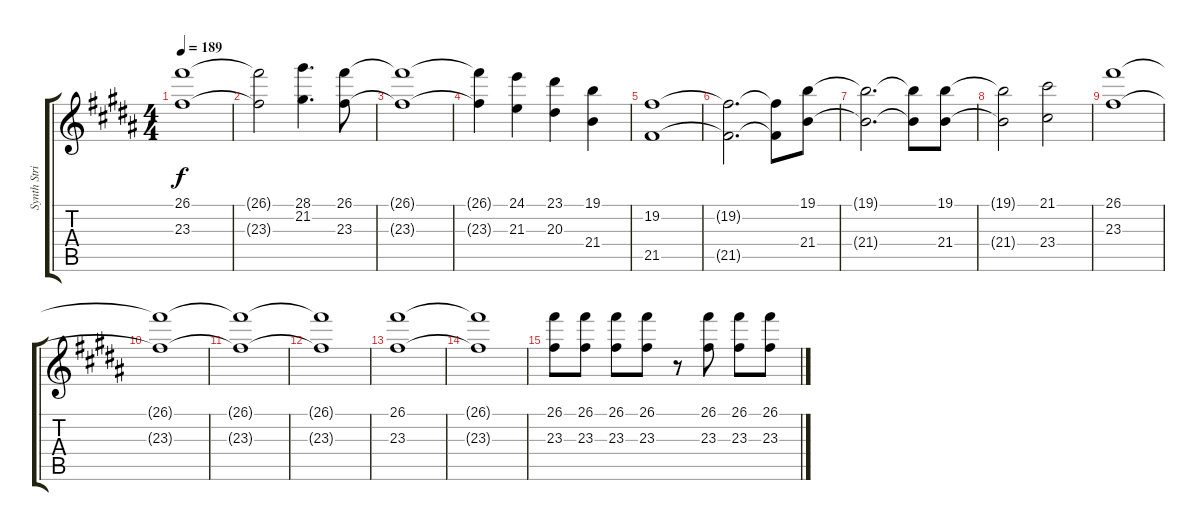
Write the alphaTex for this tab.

\track ("Synth Strings" "Synth Stri") {instrument synthstrings1}
\staff {score tabs}
\tuning (E4 B3 G3 D3 A2 E2) {hide}
\ts (4 4)
\tempo 189
\clef g2
\ks b
(26.1{t} 23.3{t}).1{dy f} |
(26.1{t} 23.3{t}).2 (28.1 21.2).4{d} (26.1 23.3).8 |
(26.1{t} 23.3{t}).1 |
(26.1{t} 23.3{t}).4 (24.1 21.3).4 (23.1 20.3).4 (19.1 21.4).4 |
(19.2 21.5).1 |
(19.2{t} 21.5{t}).2{d} (19.2{t} 21.5{t}).8 (19.1 21.4).8 |
(19.1{t} 21.4{t}).2{d} (19.1{t} 21.4{t}).8 (19.1 21.4).8 |
(19.1{t} 21.4{t}).2 (21.1 23.4).2 |
(26.1 23.3).1 |
(26.1{t} 23.3{t}).1 |
(26.1{t} 23.3{t}).1 |
(26.1{t} 23.3{t}).1 |
(26.1 23.3).1 |
(26.1{t} 23.3{t}).1 |
(26.1 23.3).8 (26.1 23.3).8 (26.1 23.3).8 (26.1 23.3).8 r.8 (26.1 23.3).8 (26.1 23.3).8 (26.1 23.3).8
